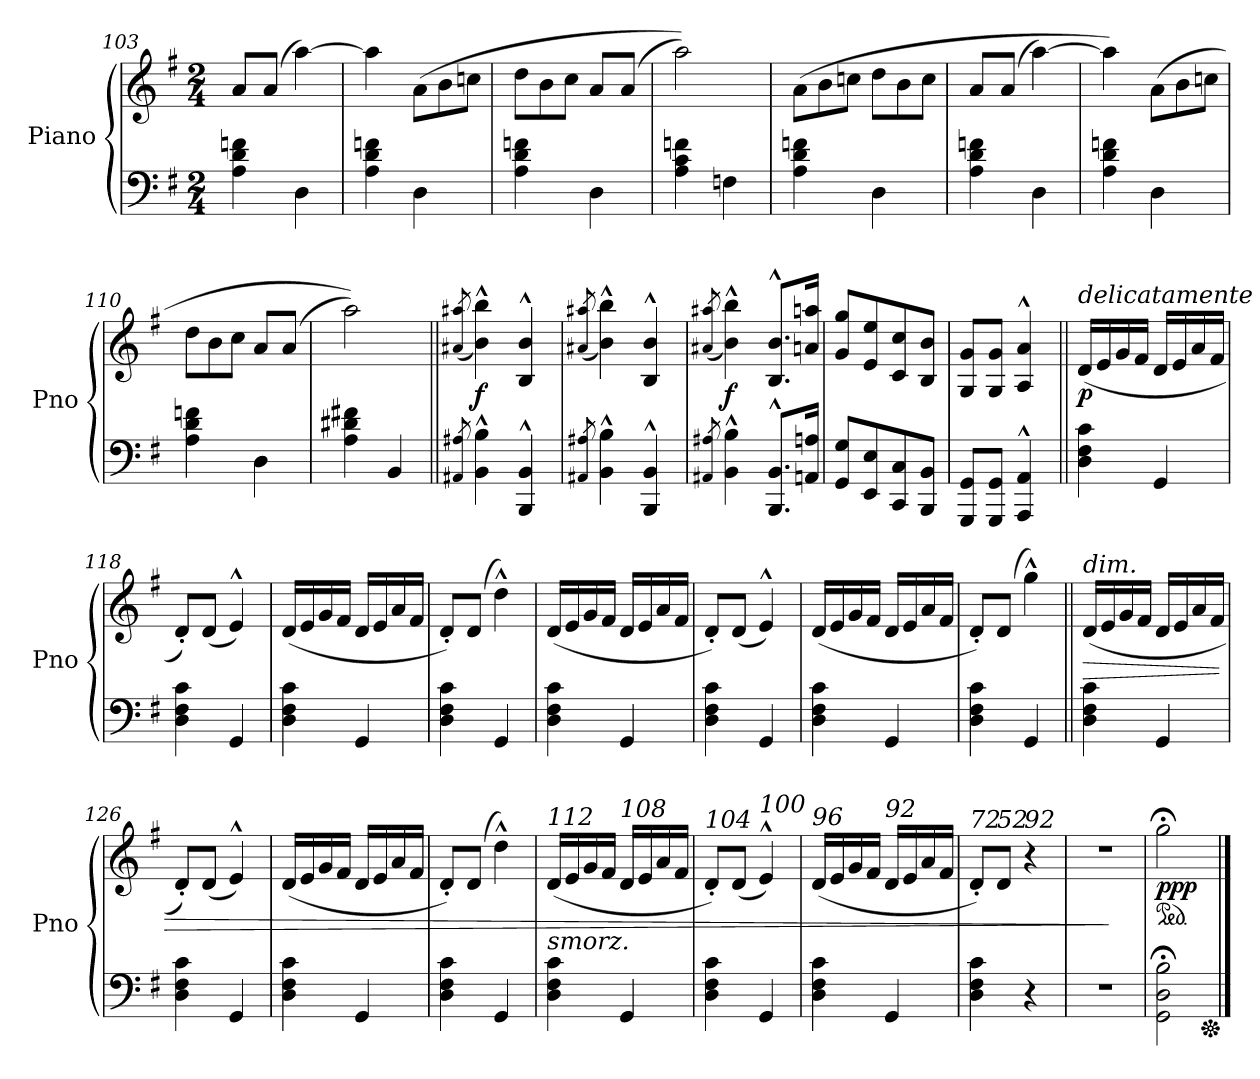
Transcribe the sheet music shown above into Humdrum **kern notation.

**kern	**kern	**dynam
*part1	*part1	*part1
*staff2	*staff1	*staff1/2
*I"Piano	*	*
*I'Pno	*	*
!!LO:LB:g=z
*clefF4	*clefG2	*
*k[f#]	*k[f#]	*
*M2/4	*M2/4	*
=103	=103	=103
4A\ 4d\ 4fn\	8a/L	.
.	(8a/J	.
4D\	[4aa\)	.
=104	=104	=104
4A\ 4d\ 4fn\	4aa\]	.
*	*Xtuplet	*
4D\	(12a\L	.
.	12b\	.
.	12ccn\J	.
=105	=105	=105
4A\ 4d\ 4fn\	12dd\L	.
.	12b\	.
.	12cc\J	.
4D\	8a/L	.
.	(8a/J	.
=106	=106	=106
4A\ 4c\ 4fn\	2aa\))	.
4Fn\	.	.
=107	=107	=107
4A\ 4d\ 4fn\	(12a\L	.
.	12b\	.
.	12ccn\J	.
4D\	12dd\L	.
.	12b\	.
.	12cc\J	.
!!LO:LB:g=z
=108	=108	=108
4A\ 4d\ 4fn\	8a/L	.
.	(8a/J	.
4D\	[4aa\)	.
=109	=109	=109
4A\ 4d\ 4fn\	4aa\])	.
4D\	(12a\L	.
.	12b\	.
.	12ccn\J	.
=110	=110	=110
4A\ 4d\ 4fn\	12dd\L	.
.	12b\	.
.	12cc\J	.
4D\	8a/L	.
.	(8a/J	.
=111	=111	=111
4A\ 4d#X\ 4f#X\	2aa\))	.
4BB/	.	.
=112||	=112||	=112||
8qAA#X/ 8qA#X/	(8qa#X/ 8qaa#X/	.
!	!	!LO:DY:b
4BB\^^ 4B\^^	4b\^^ 4bb\^^)	f
4BBB/^^ 4BB/^^	4B/^^ 4b/^^	.
=113	=113	=113
8qAA#X/ 8qA#X/	(8qa#X/ 8qaa#X/	.
4BB\^^ 4B\^^	4b\^^ 4bb\^^)	.
4BBB/^^ 4BB/^^	4B/^^ 4b/^^	.
!!LO:LB:g=z
=114	=114	=114
8qAA#X/ 8qA#X/	(8qa#X/ 8qaa#X/	.
!	!	!LO:DY:b
4BB\^^ 4B\^^	4b\^^ 4bb\^^)	f
8.BBB/^^ 8.BB/^^L	8.B/^^ 8.b/^^L	.
16AAn/ 16An/Jk	16an/ 16aan/Jk	.
=115	=115	=115
8GG/ 8G/L	8g/ 8gg/L	.
8EE/ 8E/	8e/ 8ee/	.
8CC/ 8C/	8c/ 8cc/	.
8BBB/ 8BB/J	8B/ 8b/J	.
=116	=116	=116
8GGG/ 8GG/L	8G/ 8g/L	.
8GGG/ 8GG/J	8G/ 8g/J	.
4AAA/^^ 4AA/^^	4A/^^ 4a/^^	.
=117||	=117||	=117||
!	!LO:TX:a:i:t=delicatamente	!
!	!	!LO:DY:b
4D\ 4F#\ 4c\	(16d/LL	p
.	16e/	.
.	16g/	.
.	16f#/JJ	.
4GG/	16d/LL	.
.	16e/	.
.	16a/	.
.	16f#/JJ	.
=118	=118	=118
4D\ 4F#\ 4c\	8d'/L)	.
.	(8d/J	.
4GG/	4e^^/)	.
!!LO:LB:g=z
=119	=119	=119
4D\ 4F#\ 4c\	(16d/LL	.
.	16e/	.
.	16g/	.
.	16f#/JJ	.
4GG/	16d/LL	.
.	16e/	.
.	16a/	.
.	16f#/JJ	.
=120	=120	=120
4D\ 4F#\ 4c\	8d'/L)	.
.	(8d/J	.
4GG/	4dd^^\)	.
=121	=121	=121
4D\ 4F#\ 4c\	(16d/LL	.
.	16e/	.
.	16g/	.
.	16f#/JJ	.
4GG/	16d/LL	.
.	16e/	.
.	16a/	.
.	16f#/JJ	.
=122	=122	=122
4D\ 4F#\ 4c\	8d'/L)	.
.	(8d/J	.
4GG/	4e^^/)	.
=123	=123	=123
4D\ 4F#\ 4c\	(16d/LL	.
.	16e/	.
.	16g/	.
.	16f#/JJ	.
4GG/	16d/LL	.
.	16e/	.
.	16a/	.
.	16f#/JJ	.
!!LO:PB:g=z
=124	=124	=124
4D\ 4F#\ 4c\	8d'/L)	.
.	(8d/J	.
4GG/	4gg^^\)	.
=125||	=125||	=125||
!	!LO:TX:a:i:t=dim.	!
!	!	!LO:HP:b
4D\ 4F#\ 4c\	(16d/LL	>
.	16e/	.
.	16g/	.
.	16f#/JJ	.
4GG/	16d/LL	.
.	16e/	.
.	16a/	.
.	16f#/JJ	.
=126	=126	=126
4D\ 4F#\ 4c\	8d'/L)	.
.	(8d/J	.
4GG/	4e^^/)	.
=127	=127	=127
4D\ 4F#\ 4c\	(16d/LL	.
.	16e/	.
.	16g/	.
.	16f#/JJ	.
4GG/	16d/LL	.
.	16e/	.
.	16a/	.
.	16f#/JJ	.
=128	=128	=128
4D\ 4F#\ 4c\	8d'/L)	.
.	(8d/J	.
4GG/	4dd^^\)	.
!!LO:LB:g=z
=129	=129	=129
!	!LO:TX:b:i:t=smorz.	!
!	!LO:TX:a:i:t=112	!
4D\ 4F#\ 4c\	(16d/LL	.
.	16e/	.
.	16g/	.
.	16f#/JJ	.
!	!LO:TX:a:i:t=108	!
4GG/	16d/LL	.
.	16e/	.
.	16a/	.
.	16f#/JJ	.
=130	=130	=130
!	!LO:TX:a:i:t=104	!
4D\ 4F#\ 4c\	8d'/L)	.
.	(8d/J	.
!	!LO:TX:a:i:t=100	!
4GG/	4e^^/)	.
=131	=131	=131
!	!LO:TX:a:i:t=96	!
4D\ 4F#\ 4c\	(16d/LL	.
.	16e/	.
.	16g/	.
.	16f#/JJ	.
!	!LO:TX:a:i:t=92	!
4GG/	16d/LL	.
.	16e/	.
.	16a/	.
.	16f#/JJ	.
=132	=132	=132
!	!LO:TX:a:i:t=72	!
4D\ 4F#\ 4c\	8d'/L)	.
!	!LO:TX:a:i:t=52	!
.	8d/J	.
!	!LO:TX:a:i:t=92	!
4r	4r	.
=133	=133	=133
2r	2r	.
.	.	]
=134	=134	=134
*	*ped	*
!	!	!LO:DY:b
2GG\;< 2D\;< 2B\;<	2gg;<\	ppp
*Xped	*	*
==	==	==
*-	*-	*-
